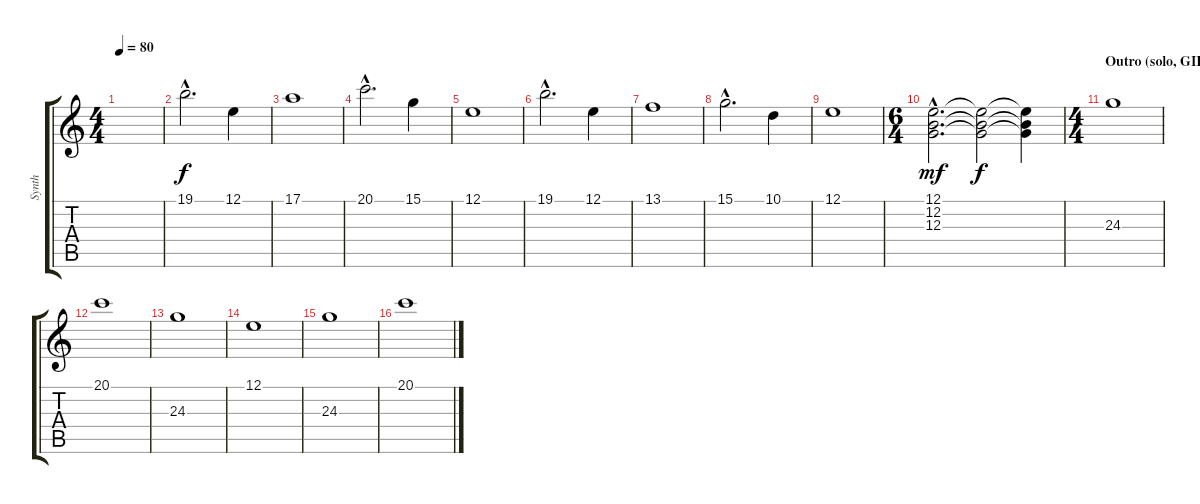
\track ("Synth" "Synth") {instrument fx6goblins}
\staff {score tabs}
\tuning (E4 B3 G3 D3 A2 E2) {hide}
\ts (4 4)
\tempo 80
\clef g2
\ks c
|
19.1{hac}.2{d} 12.1.4 |
17.1.1 |
20.1{hac}.2{d} 15.1.4 |
12.1.1 |
19.1{hac}.2{d} 12.1.4 |
13.1.1 |
15.1{hac}.2{d} 10.1.4 |
12.1.1 |
\ts (6 4)
(12.1{hac} 12.2{hac} 12.3{hac}).2{d dy mf} (12.1{t} 12.2{t} 12.3{t}).2{dy f} (12.1{t} 12.2{t} 12.3{t}).4{volume 0} |
\ts (4 4)
\section ("" "Outro (solo, GIII)")
24.3.1{volume 12} |
20.1.1 |
24.3.1 |
12.1.1 |
24.3.1 |
20.1.1
